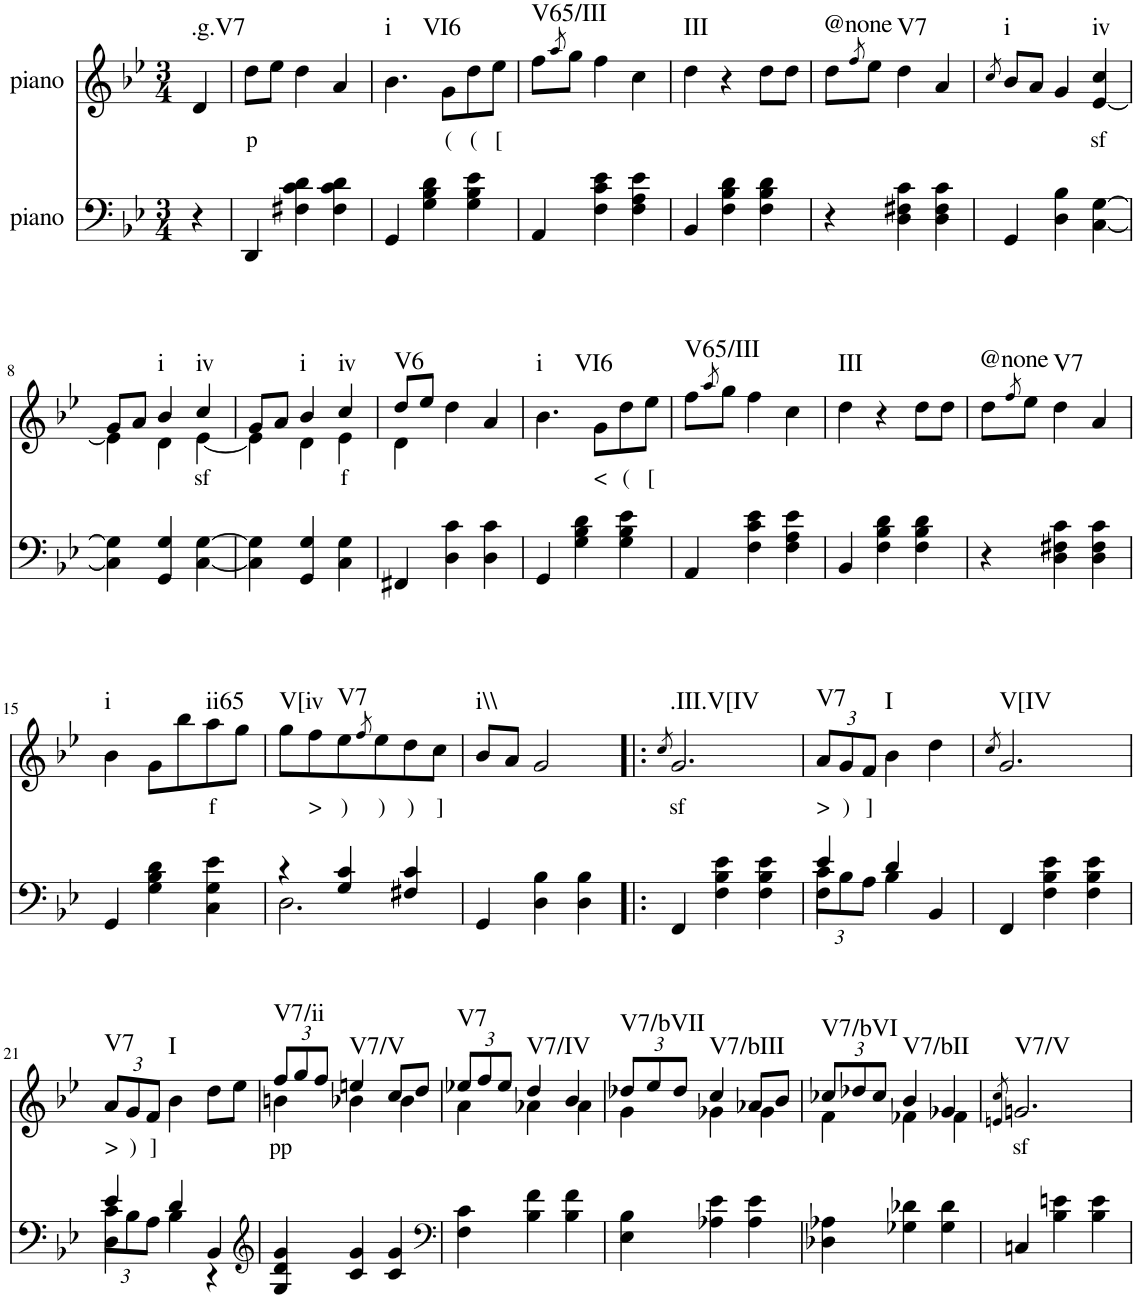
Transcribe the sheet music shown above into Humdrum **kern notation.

**kern	**kern	**text	**harte
*part2	*part1	*part1	*part1
*staff2	*staff1	*staff1	*
*I"piano	*I"piano	*	*
*I'Pno	*I'Pno	*	*
*clefF4	*clefG2	*	*
*k[b-e-]	*k[b-e-]	*	*
*g:	*g:	*	*
*M3/4	*M3/4	*	*
=1	=1	=1	=1
!	!	!	!LO:H:kt=.g.V7
4r	4d/	.	N
=2	=2	=2	=2
!	!	!LO:LY:b	!
4DD/	8dd\L	p	.
.	8ee-\J	.	.
4F#X\ 4c\ 4d\	4dd\	.	.
4F#\ 4c\ 4d\	4a/	.	.
=3	=3	=3	=3
!	!	!	!LO:H:n=1:kt=i
!	!	!	!LO:H:n=2:kt=VI6
4GG/	4.b-\	.	N N
4G\ 4B-\ 4d\	.	.	.
!	!	!LO:LY:b	!
.	8g\L	(	.
!	!	!LO:LY:b	!
4G\ 4B-\ 4e-\	8dd\	(	.
!	!	!LO:LY:b	!
.	8ee-\J	[	.
=4	=4	=4	=4
!	!	!	!LO:H:kt=V65/III
4AA/	8ff\L	.	N
.	8qaa/	.	.
.	8gg\J	.	.
4F\ 4c\ 4e-\	4ff\	.	.
4F\ 4A\ 4e-\	4cc\	.	.
=5	=5	=5	=5
!	!	!	!LO:H:kt=III
4BB-/	4dd\	.	N
4F\ 4B-\ 4d\	4r	.	.
4F\ 4B-\ 4d\	8dd\L	.	.
.	8dd\J	.	.
=6	=6	=6	=6
!	!	!	!LO:H:kt=@none
4r	8dd\L	.	N
.	8qff/	.	.
.	8ee-\J	.	.
!	!	!	!LO:H:kt=V7
4D\ 4F#X\ 4c\	4dd\	.	N
4D\ 4F#\ 4c\	4a/	.	.
=7	=7	=7	=7
.	8qcc/	.	.
!	!	!	!LO:H:kt=i
4GG/	8b-/L	.	N
.	8a/J	.	.
4D\ 4B-\	4g/	.	.
!	!	!LO:LY:b	!LO:H:kt=iv
[4C\ [4G\	[4e-/ 4cc/	sf	N
!!LO:LB:g=z
=8	=8	=8	=8
*	*^	*	*
4C\] 4G\]	8g/L	4e-\]	.	.
.	8a/J	.	.	.
!	!	!	!	!LO:H:kt=i
4GG/ 4G/	4b-/	4d\	.	N
!	!	!	!LO:LY:b	!LO:H:kt=iv
[4C\ [4G\	4cc/	[4e-\	sf	N
=9	=9	=9	=9	=9
4C\] 4G\]	8g/L	4e-\]	.	.
.	8a/J	.	.	.
!	!	!	!	!LO:H:kt=i
4GG/ 4G/	4b-/	4d\	.	N
!	!	!	!LO:LY:b	!LO:H:kt=iv
4C\ 4G\	4cc/	4e-\	f	N
=10	=10	=10	=10	=10
!	!	!	!	!LO:H:kt=V6
4FF#X/	8dd/L	4d\	.	N
.	8ee-/J	.	.	.
4D\ 4c\	4dd\	2ryy	.	.
4D\ 4c\	4a/	.	.	.
*	*v	*v	*	*
=11	=11	=11	=11
!	!	!	!LO:H:n=1:kt=i
!	!	!	!LO:H:n=2:kt=VI6
4GG/	4.b-\	.	N N
4G\ 4B-\ 4d\	.	.	.
!	!	!LO:LY:b	!
.	8g\L	<	.
!	!	!LO:LY:b	!
4G\ 4B-\ 4e-\	8dd\	(	.
!	!	!LO:LY:b	!
.	8ee-\J	[	.
=12	=12	=12	=12
!	!	!	!LO:H:kt=V65/III
4AA/	8ff\L	.	N
.	8qaa/	.	.
.	8gg\J	.	.
4F\ 4c\ 4e-\	4ff\	.	.
4F\ 4A\ 4e-\	4cc\	.	.
=13	=13	=13	=13
!	!	!	!LO:H:kt=III
4BB-/	4dd\	.	N
4F\ 4B-\ 4d\	4r	.	.
4F\ 4B-\ 4d\	8dd\L	.	.
.	8dd\J	.	.
=14	=14	=14	=14
!	!	!	!LO:H:kt=@none
4r	8dd\L	.	N
.	8qff/	.	.
.	8ee-\J	.	.
!	!	!	!LO:H:kt=V7
4D\ 4F#X\ 4c\	4dd\	.	N
4D\ 4F#\ 4c\	4a/	.	.
!!LO:LB:g=z
=15	=15	=15	=15
!	!	!	!LO:H:kt=i
4GG/	4b-\	.	N
4G\ 4B-\ 4d\	8g\L	.	.
.	8bb-\	.	.
!	!	!LO:LY:b	!LO:H:kt=ii65
4C\ 4G\ 4e-\	8aa\	f	N
.	8gg\J	.	.
=16	=16	=16	=16
*^	*	*	*
!	!	!	!	!LO:H:kt=V[iv
4r	2.D\	8gg\L	.	N
!	!	!	!LO:LY:b	!
.	.	8ff\	>	.
!	!	!	!LO:LY:b	!LO:H:kt=V7
4G/ 4c/	.	8ee-\	)	N
.	.	8qff/	.	.
!	!	!	!LO:LY:b	!
.	.	8ee-\	)	.
!	!	!	!LO:LY:b	!
4F#X/ 4c/	.	8dd\	)	.
!	!	!	!LO:LY:b	!
.	.	8cc\J	]	.
*v	*v	*	*	*
=17	=17	=17	=17
!	!	!	!LO:H:kt=i\\
4GG/	8b-/L	.	N
.	8a/J	.	.
4D\ 4B-\	2g/	.	.
4D\ 4B-\	.	.	.
=18!|:	=18!|:	=18!|:	=18!|:
.	8qcc/	.	.
!	!	!LO:LY:b	!LO:H:kt=.III.V[IV
4FF/	2.g/	sf	N
4F\ 4B-\ 4e-\	.	.	.
4F\ 4B-\ 4e-\	.	.	.
=19	=19	=19	=19
*^	*	*	*
*	*Xbrackettup	*Xbrackettup	*	*
*	*^	*	*	*
!	!	!	!	!LO:LY:b	!LO:H:kt=V7
4F\	12c\L	4e-/	12a/L	>	N
!	!	!	!	!LO:LY:b	!
.	12B-\	.	12g/	)	.
!	!	!	!	!LO:LY:b	!
.	12A\J	.	12f/J	]	.
!	!	!	!	!	!LO:H:kt=I
4d/	4B-\	2ryy	4b-\	.	N
4BB-/	4ryy	.	4dd\	.	.
*v	*v	*v	*	*	*
=20	=20	=20	=20
.	8qcc/	.	.
!	!	!	!LO:H:kt=V[IV
4FF/	2.g/	.	N
4F\ 4B-\ 4e-\	.	.	.
4F\ 4B-\ 4e-\	.	.	.
!!LO:LB:g=z
=21	=21	=21	=21
*^	*	*	*
*	*^	*	*	*
!	!	!	!	!LO:LY:b	!LO:H:kt=V7
4D\	12c\L	4e-/	12a/L	>	N
!	!	!	!	!LO:LY:b	!
.	12B-\	.	12g/	)	.
!	!	!	!	!LO:LY:b	!
.	12A\J	.	12f/J	]	.
!	!	!	!	!	!LO:H:kt=I
4d/	4B-\	2ryy	4b-\	.	N
4BB-/	4r	.	8dd\L	.	.
.	.	.	8ee-\J	.	.
*v	*v	*v	*	*	*
=22	=22	=22	=22
*clefG2	*	*	*
*	*^	*	*
!	!	!	!LO:LY:b	!LO:H:kt=V7/ii
4G/ 4d/ 4g/	12ff/L	4bn\	pp	N
.	12gg/	.	.	.
.	12ff/J	.	.	.
!	!	!	!	!LO:H:kt=V7/V
4c/ 4g/	4een/	4b-X\	.	N
4c/ 4g/	8cc/L	4b-\	.	.
.	8dd/J	.	.	.
=23	=23	=23	=23	=23
*clefF4	*	*	*	*
!	!	!	!	!LO:H:kt=V7
4F\ 4c\	12ee-X/L	4a\	.	N
.	12ff/	.	.	.
.	12ee-/J	.	.	.
!	!	!	!	!LO:H:kt=V7/IV
4B-\ 4f\	4dd/	4a-X\	.	N
4B-\ 4f\	4b-/	4a-\	.	.
=24	=24	=24	=24	=24
!	!	!	!	!LO:H:kt=V7/bVII
4E-\ 4B-\	12dd-X/L	4g\	.	N
.	12ee-/	.	.	.
.	12dd-/J	.	.	.
!	!	!	!	!LO:H:kt=V7/bIII
4A-X\ 4e-\	4cc/	4g-X\	.	N
4A-\ 4e-\	8a-X/L	4g-\	.	.
.	8b-/J	.	.	.
=25	=25	=25	=25	=25
!	!	!	!	!LO:H:kt=V7/bVI
4D-X\ 4A-X\	12cc-X/L	4f\	.	N
.	12dd-X/	.	.	.
.	12cc-/J	.	.	.
!	!	!	!	!LO:H:kt=V7/bII
4G-X\ 4d-X\	4b-/	4f-X\	.	N
4G-\ 4d-\	4g-X/	4f-\	.	.
*	*v	*v	*	*
=26	=26	=26	=26
.	8qen/ 8qcc/	.	.
!	!	!LO:LY:b	!LO:H:kt=V7/V
4Cn/	2.gn/	sf	N
4B-\ 4en\	.	.	.
4B-\ 4e\	.	.	.
=	=	=	=
*-	*-	*-	*-
